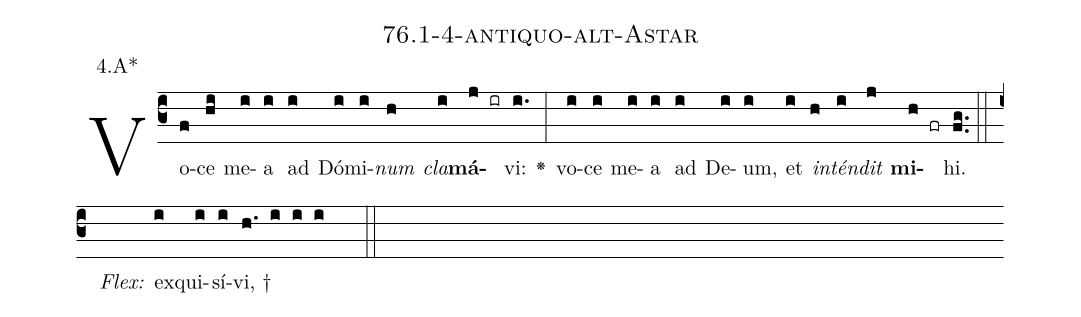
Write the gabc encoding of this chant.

name: 76.1-4-antiquo-alt-Astar;
annotation: 4.A*;
%%
(c3)Vo(f)ce(hi) me(i)a(i) ad(i) Dó(i)mi(i)<i>num</i>(h) <i>cla</i>(i)<b>má</b>(j ir)vi:(i.) <v>\greheightstar</v>(:) vo(i)ce(i) me(i)a(i) ad(i) De(i)um,(i) et(i) <i>in</i>(h)<i>tén</i>(i)<i>dit</i>(j) <b>mi</b>(h fr)hi.(fg..) (::)
<i>Flex:</i>()  ex(i)qui(i)sí(i)vi, †(h. i i i  ::)

%E(i) u(h) o(i) u(j) a(h) e.(fg..) (::)
